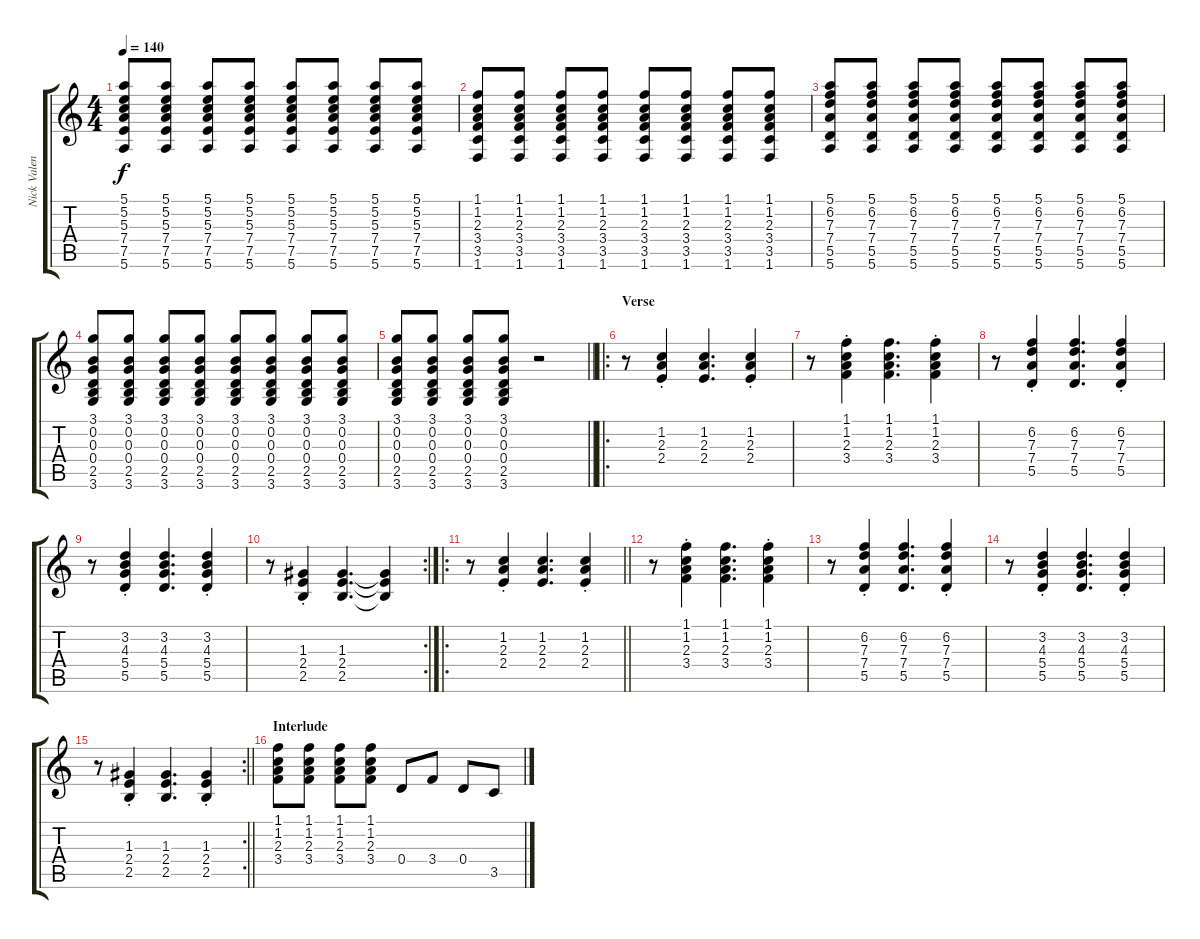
\track ("Nick Valensi" "Nick Valen") {instrument acousticguitarsteel}
\staff {score tabs}
\tuning (E4 B3 G3 D3 A2 E2) {hide}
\ts (4 4)
\tempo 140
\clef g2
\ks c
(5.1 5.2 5.3 7.4 7.5 5.6).8{dy f} (5.1 5.2 5.3 7.4 7.5 5.6).8 (5.1 5.2 5.3 7.4 7.5 5.6).8 (5.1 5.2 5.3 7.4 7.5 5.6).8 (5.1 5.2 5.3 7.4 7.5 5.6).8 (5.1 5.2 5.3 7.4 7.5 5.6).8 (5.1 5.2 5.3 7.4 7.5 5.6).8 (5.1 5.2 5.3 7.4 7.5 5.6).8 |
(1.1 1.2 2.3 3.4 3.5 1.6).8 (1.1 1.2 2.3 3.4 3.5 1.6).8 (1.1 1.2 2.3 3.4 3.5 1.6).8 (1.1 1.2 2.3 3.4 3.5 1.6).8 (1.1 1.2 2.3 3.4 3.5 1.6).8 (1.1 1.2 2.3 3.4 3.5 1.6).8 (1.1 1.2 2.3 3.4 3.5 1.6).8 (1.1 1.2 2.3 3.4 3.5 1.6).8 |
(5.1 6.2 7.3 7.4 5.5 5.6).8 (5.1 6.2 7.3 7.4 5.5 5.6).8 (5.1 6.2 7.3 7.4 5.5 5.6).8 (5.1 6.2 7.3 7.4 5.5 5.6).8 (5.1 6.2 7.3 7.4 5.5 5.6).8 (5.1 6.2 7.3 7.4 5.5 5.6).8 (5.1 6.2 7.3 7.4 5.5 5.6).8 (5.1 6.2 7.3 7.4 5.5 5.6).8 |
(3.1 0.2 0.3 0.4 2.5 3.6).8 (3.1 0.2 0.3 0.4 2.5 3.6).8 (3.1 0.2 0.3 0.4 2.5 3.6).8 (3.1 0.2 0.3 0.4 2.5 3.6).8 (3.1 0.2 0.3 0.4 2.5 3.6).8 (3.1 0.2 0.3 0.4 2.5 3.6).8 (3.1 0.2 0.3 0.4 2.5 3.6).8 (3.1 0.2 0.3 0.4 2.5 3.6).8 |
\barLineRight lightlight
(3.1 0.2 0.3 0.4 2.5 3.6).8 (3.1 0.2 0.3 0.4 2.5 3.6).8 (3.1 0.2 0.3 0.4 2.5 3.6).8 (3.1 0.2 0.3 0.4 2.5 3.6).8 r.2 |
\ro
\section ("" "Verse")
r.8 (1.2{st} 2.3{st} 2.4{st}).4 (1.2 2.3 2.4).4{d} (1.2{st} 2.3{st} 2.4{st}).4 |
r.8 (1.1 1.2{st} 2.3{st} 3.4{st}).4 (1.1 1.2 2.3 3.4).4{d} (1.1 1.2{st} 2.3{st} 3.4{st}).4 |
r.8 (6.2{st} 7.3{st} 7.4{st} 5.5).4 (6.2 7.3 7.4 5.5).4{d} (6.2{st} 7.3{st} 7.4{st} 5.5).4 |
r.8 (3.2{st} 4.3{st} 5.4{st} 5.5).4 (3.2 4.3 5.4 5.5).4{d} (3.2{st} 4.3{st} 5.4{st} 5.5).4 |
\rc 2
r.8 (1.3{st} 2.4{st} 2.5).4 (1.3 2.4 2.5).4{d} (1.3{t} 2.4{t} 2.5{t}).4 |
\ro
\barLineRight lightlight
r.8 (1.2{st} 2.3{st} 2.4{st}).4 (1.2 2.3 2.4).4{d} (1.2{st} 2.3{st} 2.4{st}).4 |
r.8 (1.1 1.2{st} 2.3{st} 3.4{st}).4 (1.1 1.2 2.3 3.4).4{d} (1.1 1.2{st} 2.3{st} 3.4{st}).4 |
r.8 (6.2{st} 7.3{st} 7.4{st} 5.5).4 (6.2 7.3 7.4 5.5).4{d} (6.2{st} 7.3{st} 7.4{st} 5.5).4 |
r.8 (3.2{st} 4.3{st} 5.4{st} 5.5).4 (3.2 4.3 5.4 5.5).4{d} (3.2{st} 4.3{st} 5.4{st} 5.5).4 |
\rc 2
\barLineRight lightlight
r.8 (1.3{st} 2.4{st} 2.5).4 (1.3 2.4 2.5).4{d} (1.3{st} 2.4{st} 2.5).4 |
\section ("" "Interlude")
(1.1 1.2 2.3 3.4).8 (1.1 1.2 2.3 3.4).8 (1.1 1.2 2.3 3.4).8 (1.1 1.2 2.3 3.4).8 0.4.8 3.4.8 0.4.8 3.5.8
